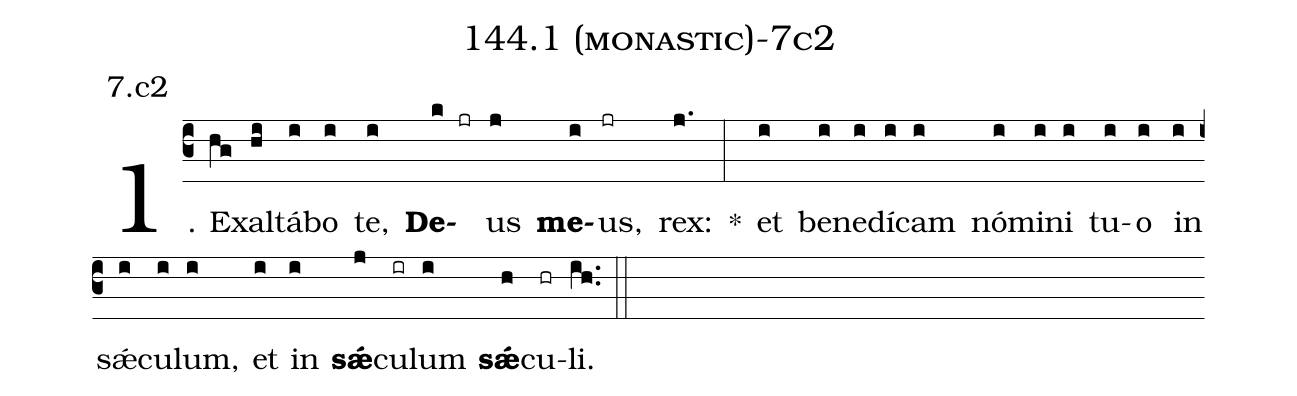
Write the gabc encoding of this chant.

name: 144.1 (monastic)-7c2;
annotation: 7.c2;
%%
(c3)1. Ex(hg)al(hi)tá(i)bo(i) te,(i) <b>De</b>(k jr)us(j) <b>me</b>(i)us,(jr) rex:(j.) *(:) et(i) be(i)ne(i)dí(i)cam(i) nó(i)mi(i)ni(i) tu(i)o(i) in(i) sǽ(i)cu(i)lum,(i) et(i) in(i) <b>sǽ</b>(j)cu(ir)lum(i) <b>sǽ</b>(h)cu(hr)li.(ih..) (::)
